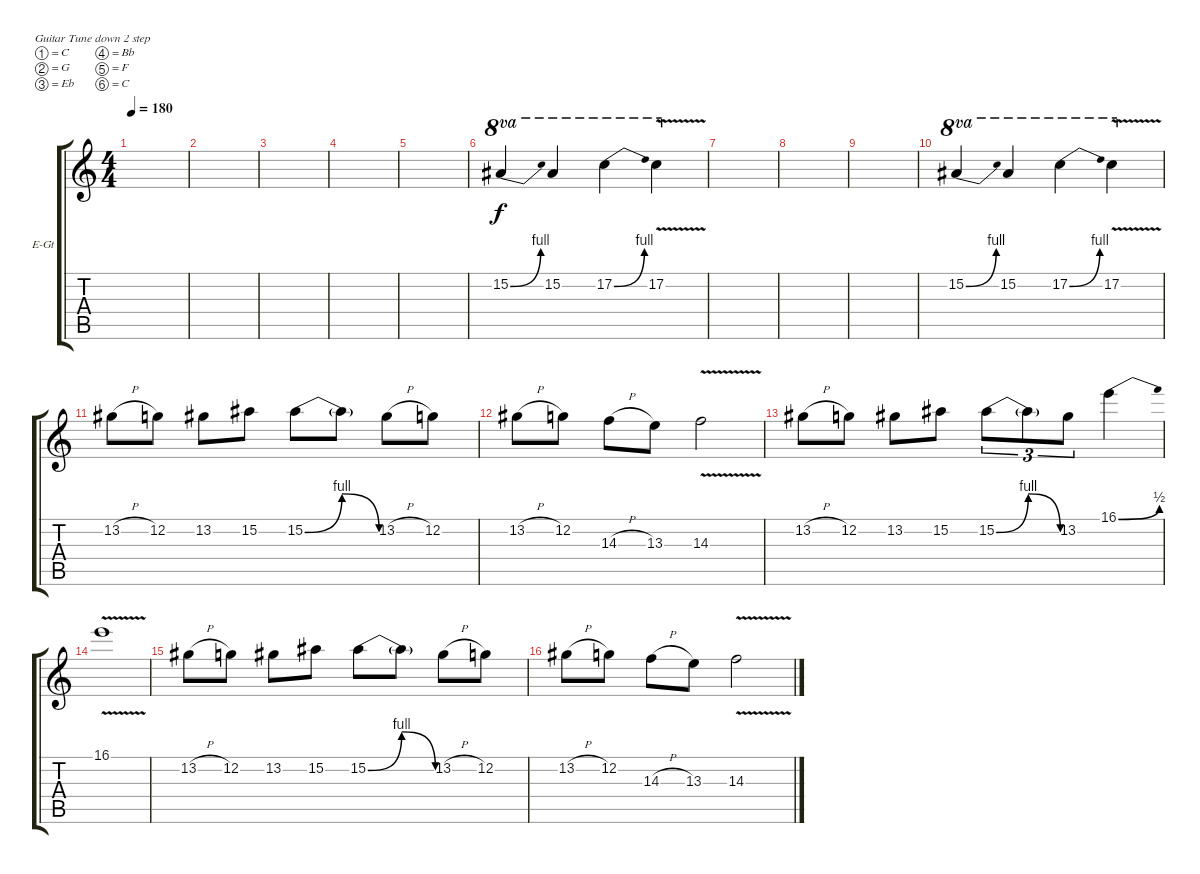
\bracketExtendMode groupsimilarinstruments
\firstSystemTrackNameOrientation horizontal
\otherSystemsTrackNameOrientation horizontal
\track ("Gtr3" "E-Gt") {instrument distortionguitar}
\staff {score tabs}
\tuning (C4 G3 Eb3 Bb2 F2 C2)
\ts (4 4)
\tempo 180
\clef g2
\ks c
|
|
|
|
|
15.2{be (bend 0 0 7.199999999999999 4)}.4{ot 8va dy f} 15.2.4{ot 8va} 17.2{be (bend 0 0 7.8 4)}.4{ot 8va} 17.2{v}.4{ot 8va} |
|
|
|
15.2{be (bend 0 0 7.199999999999999 4)}.4{ot 8va} 15.2.4{ot 8va} 17.2{be (bend 0 0 7.8 4)}.4{ot 8va} 17.2{v}.4{ot 8va} |
13.2{h}.8 12.2.8 13.2.8 15.2.8 15.2{be (bendrelease 0 0 10.2 4 20.4 4 30 0)}.8 15.2{t}.8 13.2{h}.8 12.2.8 |
13.2{h}.8 12.2.8 14.3{h}.8 13.3.8 14.3{v}.2 |
13.2{h}.8 12.2.8 13.2.8 15.2.8 15.2{be (bendrelease 0 0 10.2 4 20.4 4 30 0)}.8{tu (3 2)} 15.2{t}.8{tu (3 2)} 13.2.8{tu (3 2)} 16.1{be (bend 0 0 13.799999999999999 2)}.4 |
16.1{v}.1 |
13.2{h}.8 12.2.8 13.2.8 15.2.8 15.2{be (bendrelease 0 0 10.2 4 20.4 4 30 0)}.8 15.2{t}.8 13.2{h}.8 12.2.8 |
13.2{h}.8 12.2.8 14.3{h}.8 13.3.8 14.3{v}.2
